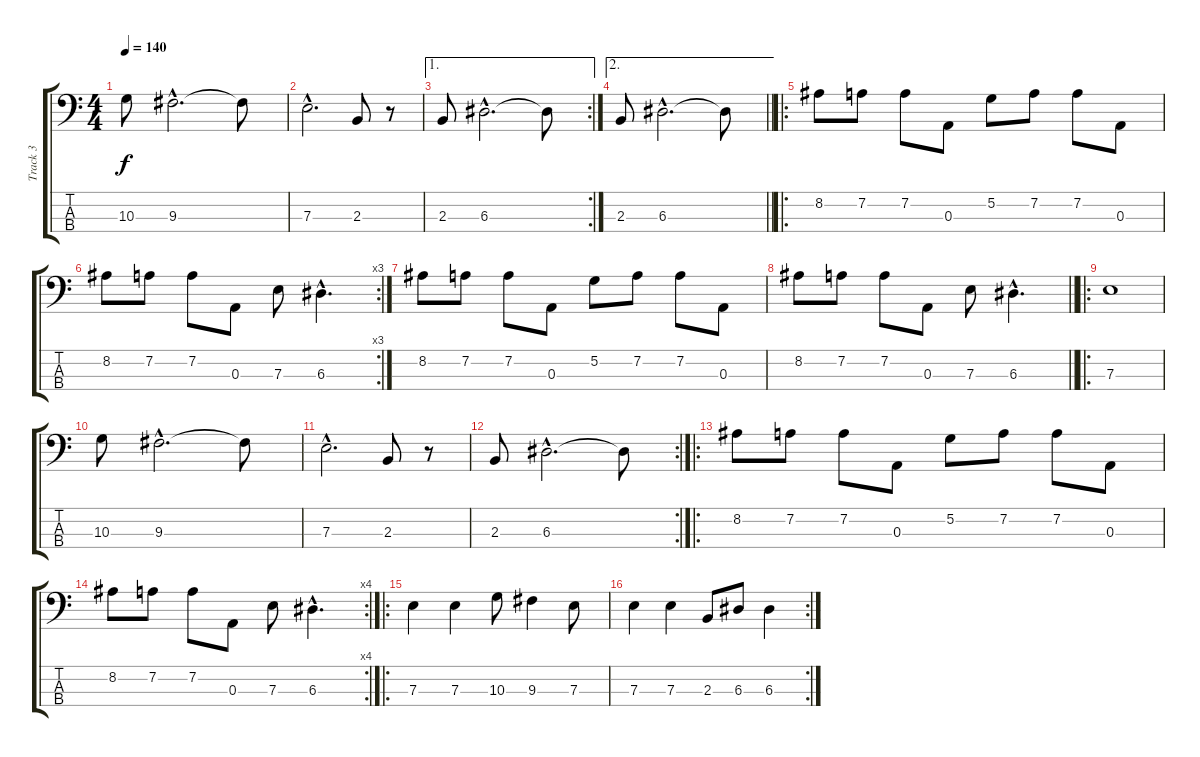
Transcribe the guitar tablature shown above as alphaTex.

\track ("Track 3" "Track 3") {instrument electricbasspick}
\staff {score tabs}
\tuning (G2 D2 A1 E1) {hide}
\ts (4 4)
\tempo 140
\clef f4
\ks c
10.3.8{dy f} 9.3{hac}.2{d} 9.3{t}.8 |
7.3{hac}.2{d} 2.3.8 r.8 |
\ae 1
\rc 2
2.3.8 6.3{hac}.2{d} 6.3{t}.8 |
\ae 2
\barLineRight lightlight
2.3.8 6.3{hac}.2{d} 6.3{t}.8 |
\ro
8.2.8 7.2.8 7.2.8 0.3.8 5.2.8 7.2.8 7.2.8 0.3.8 |
\rc 3
8.2.8 7.2.8 7.2.8 0.3.8 7.3.8 6.3{hac}.4{d} |
8.2.8 7.2.8 7.2.8 0.3.8 5.2.8 7.2.8 7.2.8 0.3.8 |
\barLineRight lightlight
8.2.8 7.2.8 7.2.8 0.3.8 7.3.8 6.3{hac}.4{d} |
\ro
7.3.1 |
10.3.8 9.3{hac}.2{d} 9.3{t}.8 |
7.3{hac}.2{d} 2.3.8 r.8 |
\rc 2
2.3.8 6.3{hac}.2{d} 6.3{t}.8 |
\ro
8.2.8 7.2.8 7.2.8 0.3.8 5.2.8 7.2.8 7.2.8 0.3.8 |
\rc 4
8.2.8 7.2.8 7.2.8 0.3.8 7.3.8 6.3{hac}.4{d} |
\ro
7.3.4 7.3.4 10.3.8 9.3.4 7.3.8 |
\rc 2
7.3.4 7.3.4 2.3.8 6.3.8 6.3.4
